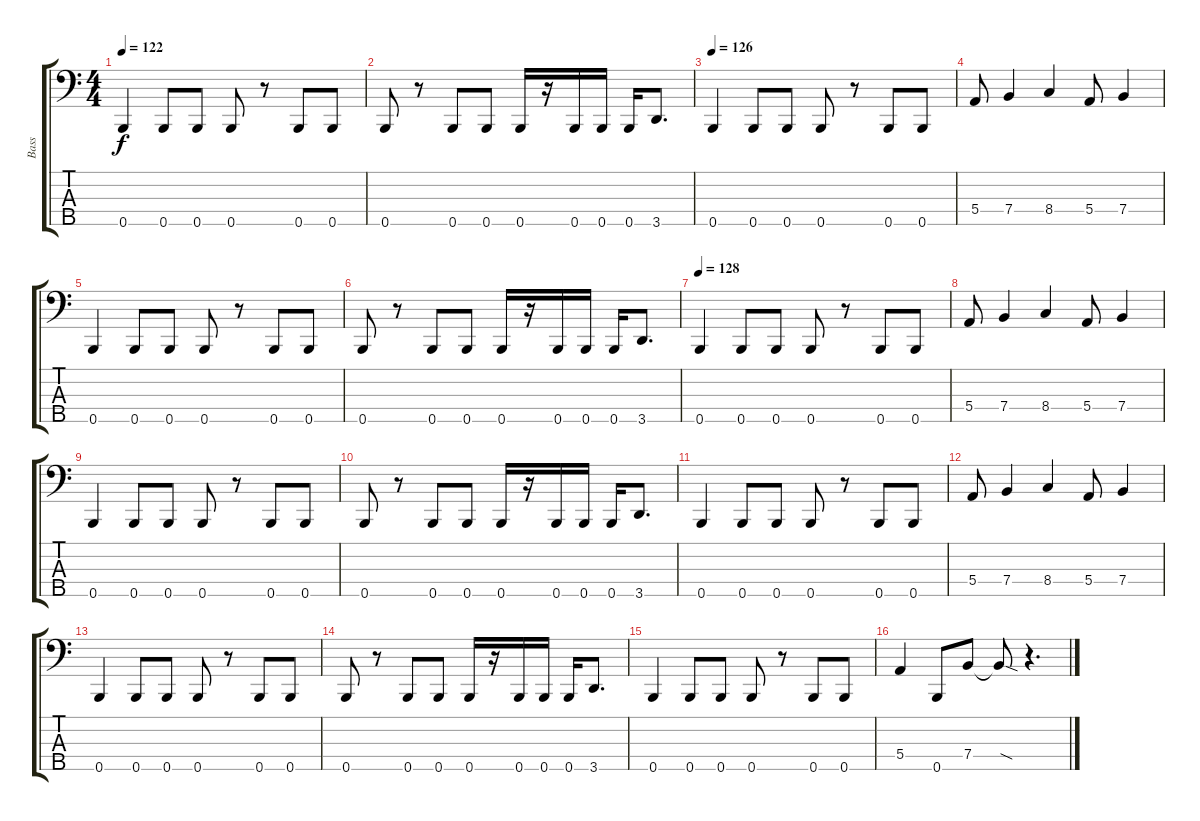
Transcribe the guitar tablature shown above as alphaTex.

\track ("Bass" "Bass") {instrument electricbasspick}
\staff {score tabs}
\tuning (G2 D2 A1 E1 B0) {hide}
\ts (4 4)
\tempo 122
\clef f4
\ks c
0.5.4{dy f} 0.5.8 0.5.8 0.5.8 r.8 0.5.8 0.5.8 |
0.5.8 r.8 0.5.8 0.5.8 0.5.16 r.16 0.5.16 0.5.16 0.5.16 3.5.8{d} |
\tempo 126
0.5.4 0.5.8 0.5.8 0.5.8 r.8 0.5.8 0.5.8 |
5.4.8 7.4.4 8.4.4 5.4.8 7.4.4 |
0.5.4 0.5.8 0.5.8 0.5.8 r.8 0.5.8 0.5.8 |
0.5.8 r.8 0.5.8 0.5.8 0.5.16 r.16 0.5.16 0.5.16 0.5.16 3.5.8{d} |
\tempo 128
0.5.4 0.5.8 0.5.8 0.5.8 r.8 0.5.8 0.5.8 |
5.4.8 7.4.4 8.4.4 5.4.8 7.4.4 |
0.5.4 0.5.8 0.5.8 0.5.8 r.8 0.5.8 0.5.8 |
0.5.8 r.8 0.5.8 0.5.8 0.5.16 r.16 0.5.16 0.5.16 0.5.16 3.5.8{d} |
0.5.4 0.5.8 0.5.8 0.5.8 r.8 0.5.8 0.5.8 |
5.4.8 7.4.4 8.4.4 5.4.8 7.4.4 |
0.5.4 0.5.8 0.5.8 0.5.8 r.8 0.5.8 0.5.8 |
0.5.8 r.8 0.5.8 0.5.8 0.5.16 r.16 0.5.16 0.5.16 0.5.16 3.5.8{d} |
0.5.4 0.5.8 0.5.8 0.5.8 r.8 0.5.8 0.5.8 |
5.4.4 0.5.8 7.4.8 7.4{sod t}.8 r.4{d}
